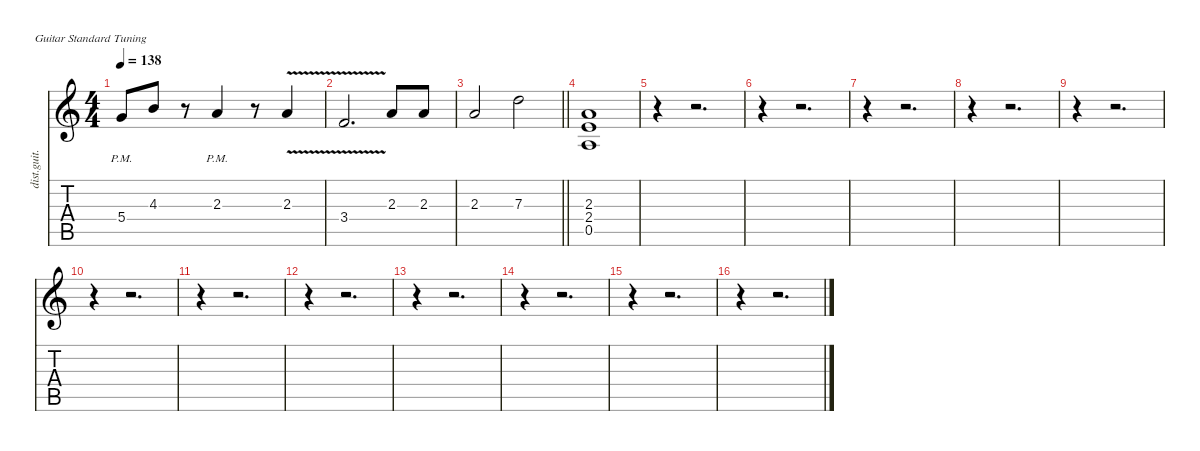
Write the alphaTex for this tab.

\defaultSystemsLayout 4
\hideDynamics
\bracketExtendMode nobrackets
\track ("Sylvain" "dist.guit.") {instrument distortionguitar}
\staff {score tabs}
\tuning (E4 B3 G3 D3 A2 E2)
\ts (4 4)
\tempo 138
\clef g2
\ks aminor
5.4{pm}.8{dy mf beam Up} 4.3.8{beam Up} r.8{beam Down} 2.3{pm}.4{beam Up} r.8{beam Down} 2.3{v}.4{beam Up} |
3.4{v}.2{d beam Up} 2.3.8{beam Up} 2.3.8{beam Up} |
\barLineRight lightlight
2.3.2{beam Up} 7.3.2{beam Down} |
(2.3 2.4 0.5).1{dy f beam Up} |
r.4{beam Down} r.2{d beam Down} |
r.4{beam Down} r.2{d beam Down} |
r.4{beam Down} r.2{d beam Down} |
r.4{beam Down} r.2{d beam Down} |
r.4{beam Down} r.2{d beam Down} |
r.4{beam Down} r.2{d beam Down} |
r.4{beam Down} r.2{d beam Down} |
r.4{beam Down} r.2{d beam Down} |
r.4{beam Down} r.2{d beam Down} |
r.4{beam Down} r.2{d beam Down} |
r.4{beam Down} r.2{d beam Down} |
r.4{beam Down} r.2{d beam Down}
